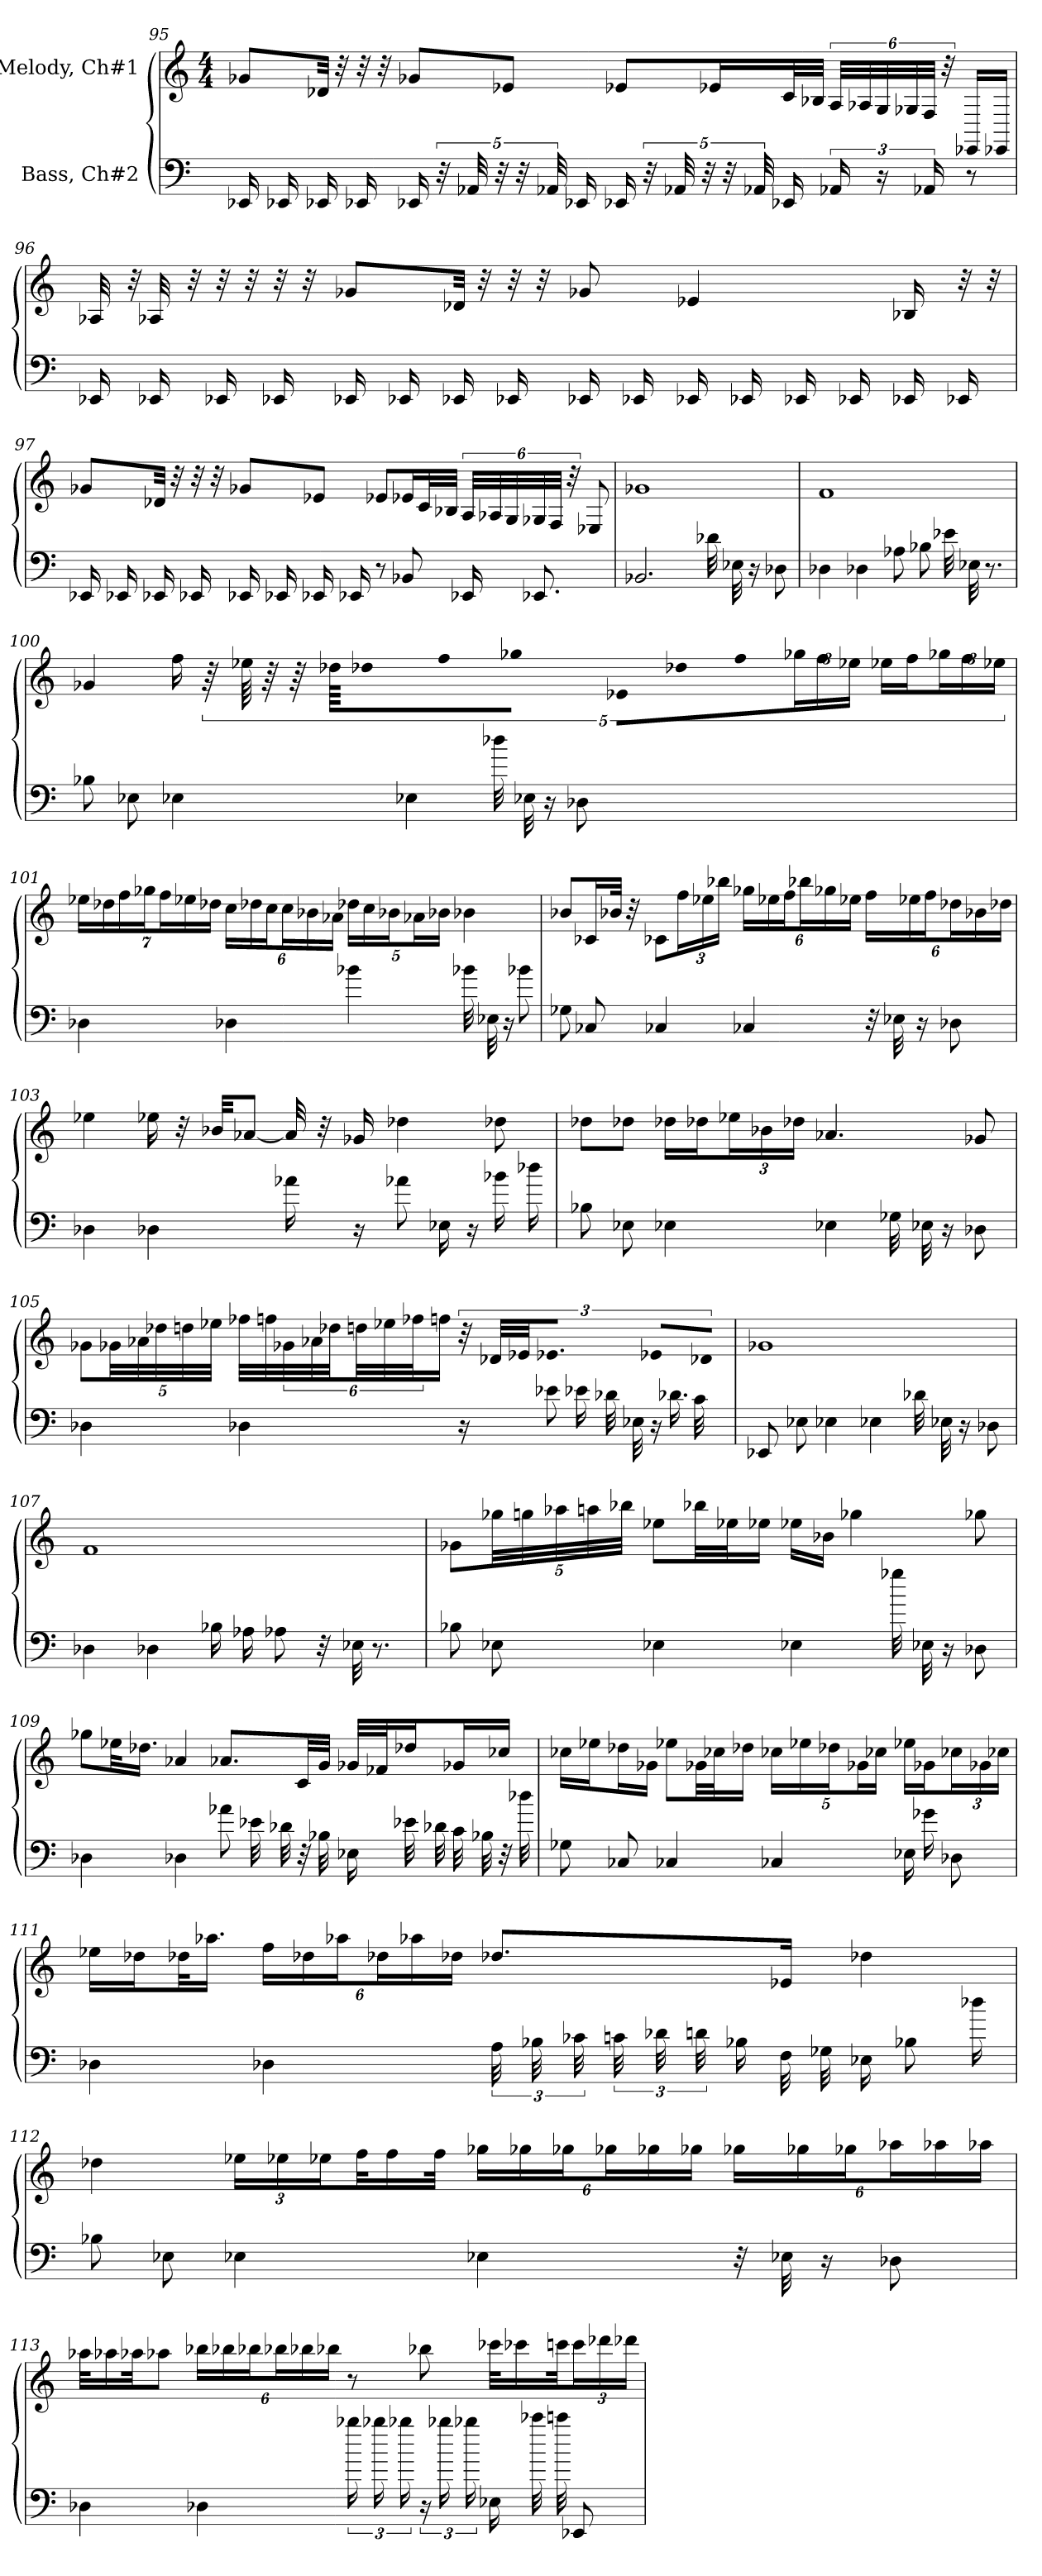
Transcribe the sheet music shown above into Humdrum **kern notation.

**kern	**kern
*part2	*part1
*staff2	*staff1
*I"Bass, Ch#2	*I"Melody, Ch#1
*clefF4	*
*	*M4/4
=95	=95
16EE-X	8g-XL
16EE-X	.
16EE-X	32d-XJkk
.	32r
16EE-X	32r
.	32r
16EE-X	8g-XL
40r	.
40AA-X	.
40r	.
.	8e-XJ
40r	.
40AA-X	.
16EE-X	.
16EE-X	8e-XL
40r	.
40AA-X	.
40r	.
.	16e-XL
40r	.
40AA-X	.
16EE-X	32cL
.	32B-XJJJ
24AA-X	48ALLL
.	48A-X
24r	48G
.	48G-X
24AA-X	48FJJJ
.	48r
8r	16EE-XLL
.	16EE-XJJ
=96	=96
16EE-X	32A-X
.	32r
16EE-X	32A-X
.	32r
16EE-X	32r
.	32r
16EE-X	32r
.	32r
16EE-X	8g-XL
16EE-X	.
16EE-X	32d-XJkk
.	32r
16EE-X	32r
.	32r
16EE-X	8g-X
16EE-X	.
16EE-X	4e-X
16EE-X	.
16EE-X	.
16EE-X	.
16EE-X	16B-X
16EE-X	32r
.	32r
=97	=97
16EE-X	8g-XL
16EE-X	.
16EE-X	32d-XJkk
.	32r
16EE-X	32r
.	32r
16EE-X	8g-XL
16EE-X	.
16EE-X	8e-XJ
16EE-X	.
8r	8e-XL
8BB-X	16e-XL
.	32cL
.	32B-XJJJ
16EE-X	48ALLL
.	48A-X
.	48G
8.EE-X	48G-X
.	48FJJJ
.	48r
.	8E-X
=98	=98
2.BB-X	1g-X
32d-X	.
32E-X	.
16r	.
8D-X	.
=99	=99
4D-X	1f
4D-X	.
8A-X	.
8B-X	.
32e-X	.
32E-X	.
8.r	.
=100	=100
8B-X	4g-X
8E-X	.
4E-X	16ff
.	80r
.	80ee-X
.	80r
.	80r
.	80dd-XKKLL
.	32dd-XK
.	16ff
.	32gg-XJJk
4E-X	32e-XLLL
.	32dd-XJ
.	16ffJ
.	24gg-XL
.	24ff
.	24ee-XJJ
32dd-X	16ee-XLL
32E-X	.
16r	16ffJ
8D-X	24gg-XL
.	24ff
.	24ee-XJJ
=101	=101
4D-X	28ee-XLL
.	28dd-X
.	28ff
.	28gg-XJ
.	28ffL
.	28ee-X
.	28dd-XJJ
4D-X	24ccLL
.	24dd-X
.	24ccJ
.	24ccL
.	24b-X
.	24a-XJJ
4b-X	20dd-XLL
.	20cc
.	20b-XJ
.	20a-XL
.	20b-XJJ
32b-X	4b-X
32E-X	.
16r	.
8b-X	.
=102	=102
8G-X	8b-XL
8C-X	16c-XL
.	32b-XJJk
.	32r
4C-X	8c-XL
.	24ffL
.	24ee-X
.	24bb-XJJ
4C-X	24gg-XLL
.	24ee-X
.	24ffJ
.	24bb-XL
.	24gg-X
.	24ee-XJJ
32r	24ffLL
32E-X	.
.	24ee-X
16r	.
.	24ffJ
8D-X	24dd-XL
.	24b-X
.	24dd-XJJ
=103	=103
4D-X	4ee-X
4D-X	16ee-X
.	32r
.	32b-XKKL
.	[8a-XJ
16a-X	32a-]
.	32r
16r	16g-X
8a-X	4dd-X
16E-X	.
16r	.
16b-X	8dd-X
16dd-X	.
=104	=104
8B-X	8dd-XL
8E-X	8dd-XJ
4E-X	16dd-XLL
.	16dd-XJ
.	24ee-XL
.	24b-X
.	24dd-XJJ
4E-X	4.a-X
32G-X	.
32E-X	.
16r	.
8D-X	8g-X
=105	=105
4D-X	8g-XL
.	40g-XLL
.	40a-X
.	40dd-X
.	40dd
.	40ee-XJJJ
4D-X	32ff-XLLL
.	32ff
.	48g-X
.	48a-X
.	48dd-XJJ
.	48ddLL
.	48ee-X
.	48ff-XJ
.	16ffJJ
16r	48r
.	48d-XLLL
.	48e-XJJ
8e-X	8.e-XJ
16e-X	.
32d-X	8e-XL
32E-X	.
16r	.
16.d-X	8d-XJ
32c	.
=106	=106
8EE-X	1g-X
8E-X	.
4E-X	.
4E-X	.
32d-X	.
32E-X	.
16r	.
8D-X	.
=107	=107
4D-X	1f
4D-X	.
16B-X	.
16A-X	.
8A-X	.
32r	.
32E-X	.
8.r	.
=108	=108
8B-X	8g-XL
8E-X	40gg-XLL
.	40gg
.	40aa-X
.	40aa
.	40bb-XJJJ
4E-X	8ee-XL
.	32bb-XLL
.	32ee-XJ
.	16ee-XJJ
4E-X	16ee-XLL
.	16b-XJJ
.	4gg-X
32gg-X	.
32E-X	.
16r	.
8D-X	8gg-X
=109	=109
4D-X	8gg-XL
.	32ee-XKL
.	16.dd-XJJ
4D-X	4a-X
8a-X	8.a-XL
32e-X	.
32d-X	.
32r	32cLL
32B-X	32gJJJ
16E-X	32g-XLLL
.	32f-XJ
32e-X	16dd-XJ
32d-X	.
32c	16g-XL
32B-X	.
32r	16cc-XJJ
32dd-X	.
=110	=110
8G-X	16cc-XLL
.	16ee-XJ
8C-X	16dd-XL
.	16g-XJJ
4C-X	8ee-XL
.	32g-XLL
.	32cc-XJ
.	16dd-XJJ
4C-X	20cc-XLL
.	20ee-X
.	20dd-XJ
.	20g-XL
.	20cc-XJJ
16E-X	16ee-XLL
16g-X	16g-XJ
8D-X	24cc-XL
.	24g-X
.	24cc-XJJ
=111	=111
4D-X	16ee-XLL
.	16dd-XJ
.	32dd-XKL
.	16.aa-XJJ
4D-X	24ffLL
.	24dd-X
.	24aa-XJ
.	24dd-XL
.	24aa-X
.	24dd-XJJ
48A	8.dd-XL
48B-X	.
48c-X	.
48c	.
48d-X	.
48d	.
16B-X	.
32F	16e-XJk
32G-X	.
16E-X	4dd-X
8B-X	.
16dd-X	.
=112	=112
8B-X	4dd-X
8E-X	.
4E-X	24ee-XLL
.	24ee-X
.	24ee-XJ
.	32ffKL
.	16ff
.	32ffJJk
4E-X	24gg-XLL
.	24gg-X
.	24gg-XJ
.	24gg-XL
.	24gg-X
.	24gg-XJJ
32r	24gg-XLL
32E-X	.
.	24gg-X
16r	.
.	24gg-XJ
8D-X	24aa-XL
.	24aa-X
.	24aa-XJJ
=113	=113
4D-X	32aa-XKLL
.	16aa-X
.	32aa-XJk
.	8aa-XJ
4D-X	24bb-XLL
.	24bb-X
.	24bb-XJ
.	24bb-XL
.	24bb-X
.	24bb-XJJ
24bb-X	8r
24bb-X	.
24bb-X	.
24r	8bb-X
24bb-X	.
24bb-X	.
16E-X	32ccc-XKLL
.	16ccc-X
32ccc-X	.
32ccc	32cccJk
8EE-X	24cccL
.	24ddd-X
.	24ddd-XJJ
=	=
*-	*-
